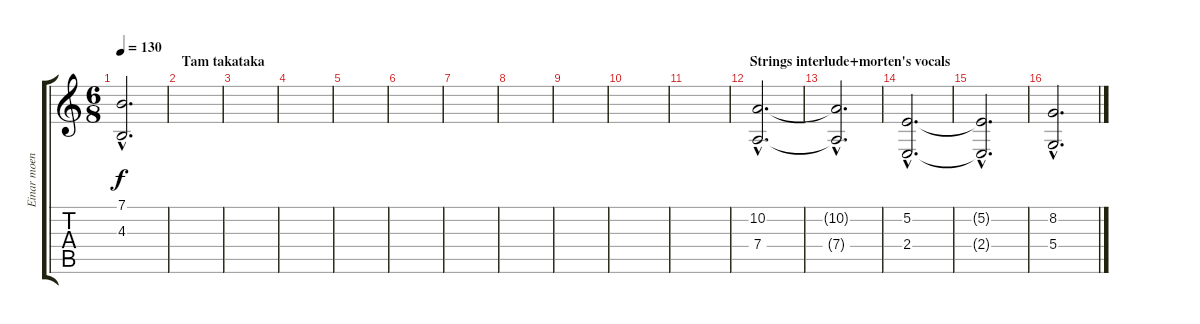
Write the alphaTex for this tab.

\track ("Einar moen (mid)" "Einar moen") {instrument stringensemble1}
\staff {score tabs}
\tuning (E4 B3 G3 D3 A2 E2) {hide}
\ts (6 8)
\tempo 130
\clef g2
\ks c
(7.1{hac t} 4.3{hac t}).2{d dy f} |
\section ("" "Tam takataka")
|
|
|
|
|
|
|
|
|
|
\section ("" "Strings interlude+morten's vocals")
(10.2{hac} 7.4{hac}).2{d} |
(10.2{hac t} 7.4{hac t}).2{d} |
(5.2{hac} 2.4{hac}).2{d} |
(5.2{hac t} 2.4{hac t}).2{d} |
(8.2{hac} 5.4{hac}).2{d}
